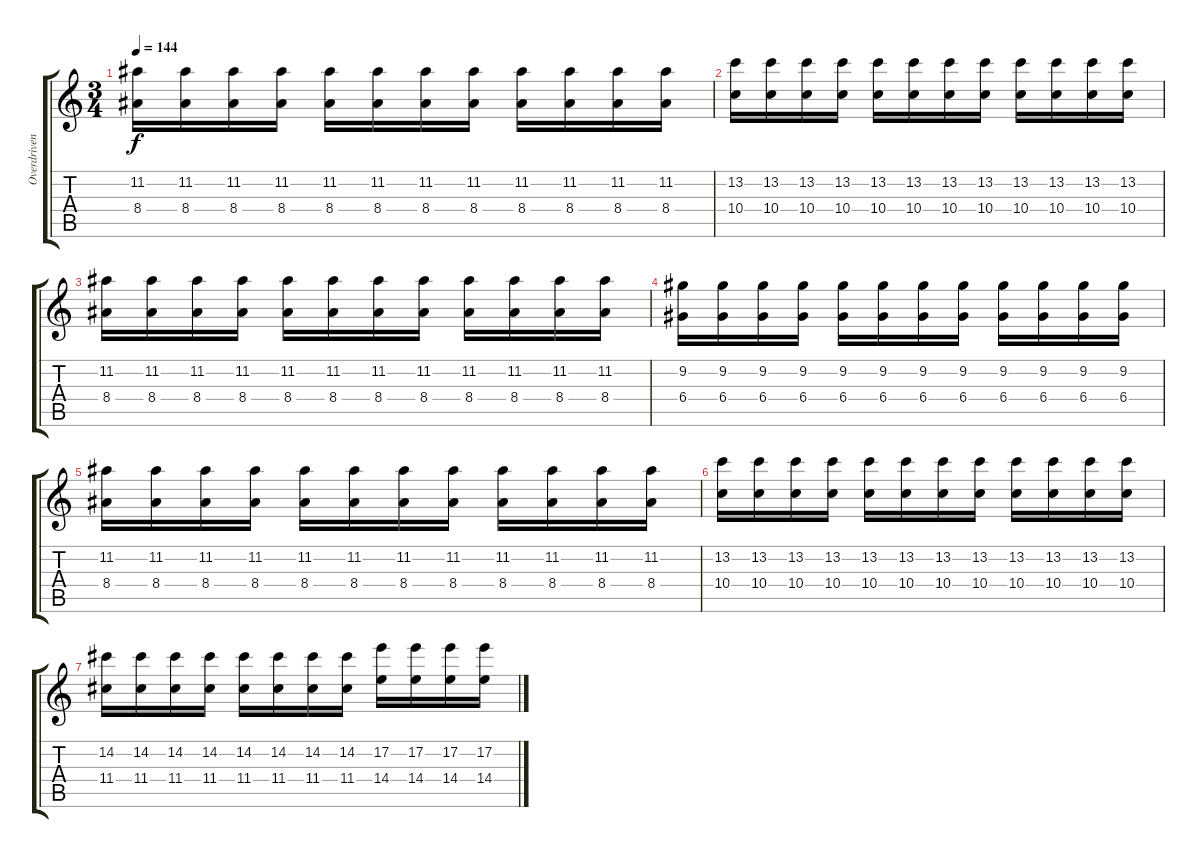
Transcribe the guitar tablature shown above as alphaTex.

\track ("Overdriven Guitar" "Overdriven") {instrument overdrivenguitar}
\staff {score tabs}
\tuning (E4 B3 G3 D3 A2 E2) {hide}
\ts (3 4)
\tempo 144
\clef g2
\ks c
(11.2 8.4).16{dy f} (11.2 8.4).16 (11.2 8.4).16 (11.2 8.4).16 (11.2 8.4).16 (11.2 8.4).16 (11.2 8.4).16 (11.2 8.4).16 (11.2 8.4).16 (11.2 8.4).16 (11.2 8.4).16 (11.2 8.4).16 |
(13.2 10.4).16 (13.2 10.4).16 (13.2 10.4).16 (13.2 10.4).16 (13.2 10.4).16 (13.2 10.4).16 (13.2 10.4).16 (13.2 10.4).16 (13.2 10.4).16 (13.2 10.4).16 (13.2 10.4).16 (13.2 10.4).16 |
(11.2 8.4).16 (11.2 8.4).16 (11.2 8.4).16 (11.2 8.4).16 (11.2 8.4).16 (11.2 8.4).16 (11.2 8.4).16 (11.2 8.4).16 (11.2 8.4).16 (11.2 8.4).16 (11.2 8.4).16 (11.2 8.4).16 |
(9.2 6.4).16 (9.2 6.4).16 (9.2 6.4).16 (9.2 6.4).16 (9.2 6.4).16 (9.2 6.4).16 (9.2 6.4).16 (9.2 6.4).16 (9.2 6.4).16 (9.2 6.4).16 (9.2 6.4).16 (9.2 6.4).16 |
(11.2 8.4).16 (11.2 8.4).16 (11.2 8.4).16 (11.2 8.4).16 (11.2 8.4).16 (11.2 8.4).16 (11.2 8.4).16 (11.2 8.4).16 (11.2 8.4).16 (11.2 8.4).16 (11.2 8.4).16 (11.2 8.4).16 |
(13.2 10.4).16 (13.2 10.4).16 (13.2 10.4).16 (13.2 10.4).16 (13.2 10.4).16 (13.2 10.4).16 (13.2 10.4).16 (13.2 10.4).16 (13.2 10.4).16 (13.2 10.4).16 (13.2 10.4).16 (13.2 10.4).16 |
(14.2 11.4).16 (14.2 11.4).16 (14.2 11.4).16 (14.2 11.4).16 (14.2 11.4).16 (14.2 11.4).16 (14.2 11.4).16 (14.2 11.4).16 (17.2 14.4).16 (17.2 14.4).16 (17.2 14.4).16 (17.2 14.4).16
